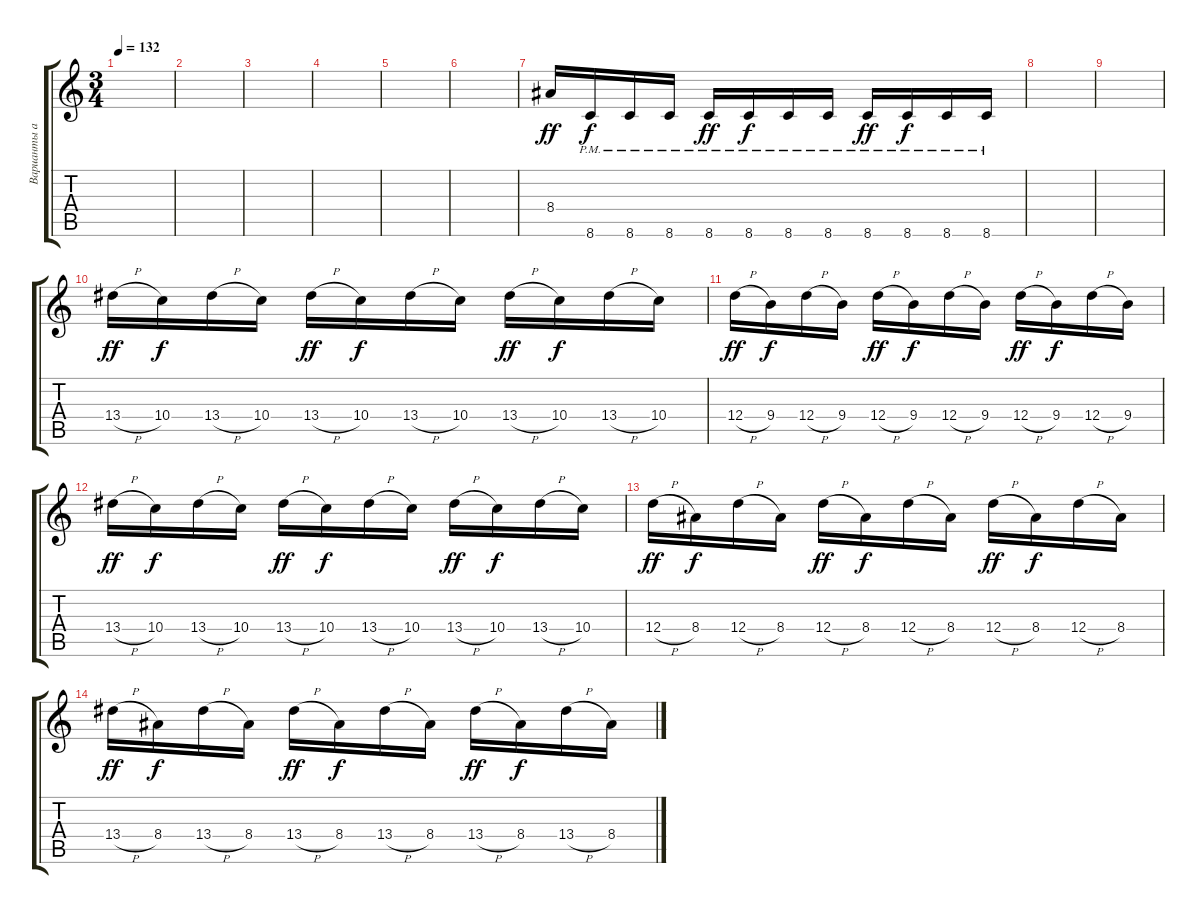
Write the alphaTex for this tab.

\track ("Варианты апликатур" "Варианты а") {mute instrument electricguitarclean}
\staff {score tabs}
\tuning (E4 B3 G3 D3 A2 E2) {hide}
\ts (3 4)
\tempo 132
\clef g2
\ks c
|
|
|
|
|
|
8.4.16{dy ff} 8.6{pm}.16{dy f} 8.6{pm}.16 8.6{pm}.16 8.6{pm}.16{dy ff} 8.6{pm}.16{dy f} 8.6{pm}.16 8.6{pm}.16 8.6{pm}.16{dy ff} 8.6{pm}.16{dy f} 8.6{pm}.16 8.6{pm}.16 |
|
|
13.4{h}.16{dy ff} 10.4.16{dy f} 13.4{h}.16 10.4.16 13.4{h}.16{dy ff} 10.4.16{dy f} 13.4{h}.16 10.4.16 13.4{h}.16{dy ff} 10.4.16{dy f} 13.4{h}.16 10.4.16 |
12.4{h}.16{dy ff} 9.4.16{dy f} 12.4{h}.16 9.4.16 12.4{h}.16{dy ff} 9.4.16{dy f} 12.4{h}.16 9.4.16 12.4{h}.16{dy ff} 9.4.16{dy f} 12.4{h}.16 9.4.16 |
13.4{h}.16{dy ff} 10.4.16{dy f} 13.4{h}.16 10.4.16 13.4{h}.16{dy ff} 10.4.16{dy f} 13.4{h}.16 10.4.16 13.4{h}.16{dy ff} 10.4.16{dy f} 13.4{h}.16 10.4.16 |
12.4{h}.16{dy ff} 8.4.16{dy f} 12.4{h}.16 8.4.16 12.4{h}.16{dy ff} 8.4.16{dy f} 12.4{h}.16 8.4.16 12.4{h}.16{dy ff} 8.4.16{dy f} 12.4{h}.16 8.4.16 |
13.4{h}.16{dy ff} 8.4.16{dy f} 13.4{h}.16 8.4.16 13.4{h}.16{dy ff} 8.4.16{dy f} 13.4{h}.16 8.4.16 13.4{h}.16{dy ff} 8.4.16{dy f} 13.4{h}.16 8.4.16
